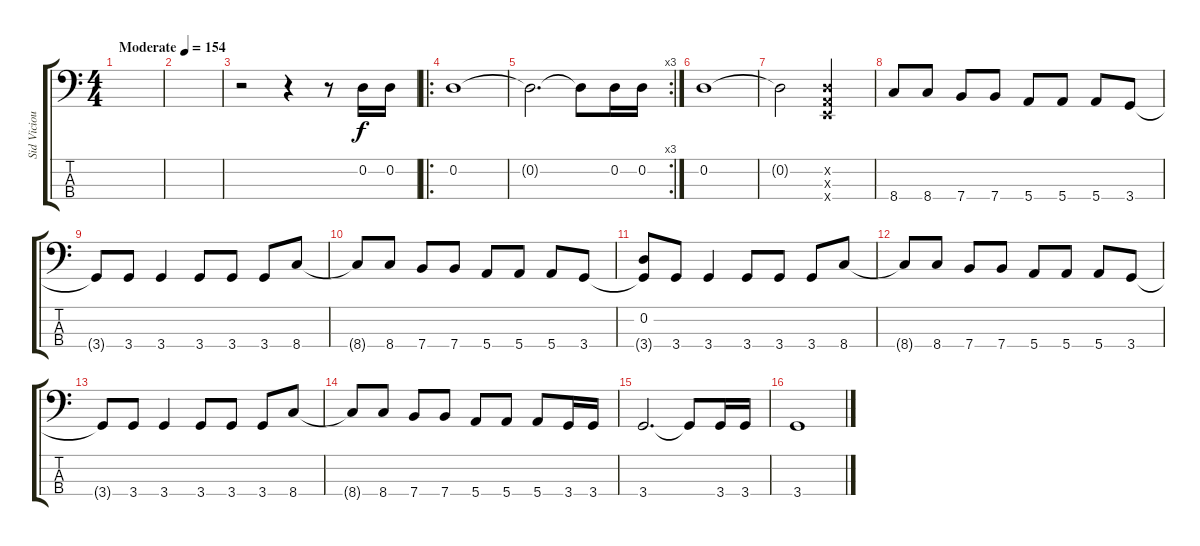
\track ("Sid Vicious" "Sid Viciou") {instrument electricbasspick}
\staff {score tabs}
\tuning (G2 D2 A1 E1) {hide}
\ts (4 4)
\tempo (154 "Moderate")
\clef f4
\ks c
|
|
r.2 r.4 r.8 0.2.16 0.2.16 |
\ro
0.2.1 |
\rc 3
0.2{t}.2{d} 0.2{t}.8 0.2.16 0.2.16 |
0.2.1 |
0.2{t}.2 (0.2{x} 0.3{x} 0.4{x}).2 |
8.4.8 8.4.8 7.4.8 7.4.8 5.4.8 5.4.8 5.4.8 3.4.8 |
3.4{t}.8 3.4.8 3.4.4 3.4.8 3.4.8 3.4.8 8.4.8 |
8.4{t}.8 8.4.8 7.4.8 7.4.8 5.4.8 5.4.8 5.4.8 3.4.8 |
(0.2 3.4{t}).8 3.4.8 3.4.4 3.4.8 3.4.8 3.4.8 8.4.8 |
8.4{t}.8 8.4.8 7.4.8 7.4.8 5.4.8 5.4.8 5.4.8 3.4.8 |
3.4{t}.8 3.4.8 3.4.4 3.4.8 3.4.8 3.4.8 8.4.8 |
8.4{t}.8 8.4.8 7.4.8 7.4.8 5.4.8 5.4.8 5.4.8 3.4.16 3.4.16 |
3.4.2{d} 3.4{t}.8 3.4.16 3.4.16 |
3.4.1
